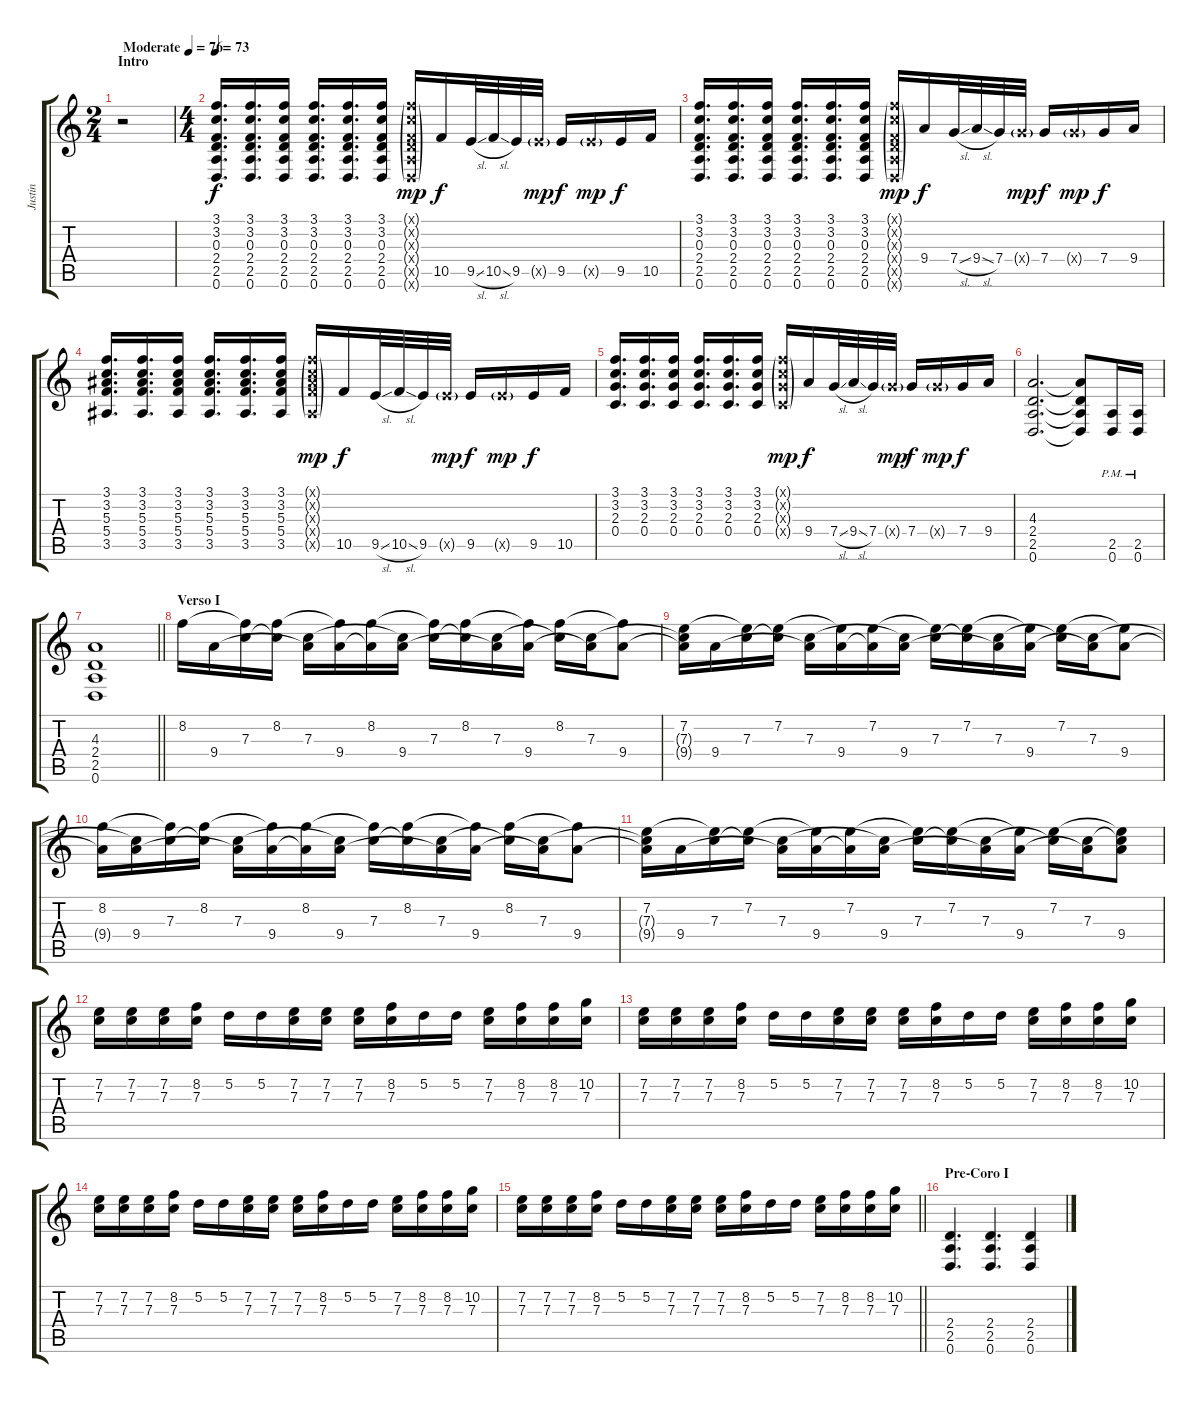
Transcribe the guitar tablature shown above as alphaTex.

\track ("Justin" "Justin") {instrument distortionguitar}
\staff {score tabs}
\tuning (D4 A3 F3 C3 G2 D2) {hide}
\ts (2 4)
\section ("" "Intro")
\tempo (76 "Moderate")
\clef g2
\ks c
r.2{dy f instrument distortionguitar} |
\ts (4 4)
\tempo 73
(3.1 3.2 0.3 2.4 2.5 0.6).16{d} (3.1 3.2 0.3 2.4 2.5 0.6).16{d} (3.1 3.2 0.3 2.4 2.5 0.6).16 (3.1 3.2 0.3 2.4 2.5 0.6).16{d} (3.1 3.2 0.3 2.4 2.5 0.6).16{d} (3.1 3.2 0.3 2.4 2.5 0.6).16 (3.1{g x} 3.2{g x} 0.3{g x} 2.4{g x} 2.5{g x} 0.6{g x}).16{dy mp} 10.5.16{dy f} 9.5{sl}.32 10.5{sl}.32 9.5.32 9.5{g x}.32{dy mp} 9.5.16{dy f} 9.5{g x}.16{dy mp} 9.5.16{dy f} 10.5.16 |
(3.1 3.2 0.3 2.4 2.5 0.6).16{d} (3.1 3.2 0.3 2.4 2.5 0.6).16{d} (3.1 3.2 0.3 2.4 2.5 0.6).16 (3.1 3.2 0.3 2.4 2.5 0.6).16{d} (3.1 3.2 0.3 2.4 2.5 0.6).16{d} (3.1 3.2 0.3 2.4 2.5 0.6).16 (3.1{g x} 3.2{g x} 0.3{g x} 2.4{g x} 2.5{g x} 0.6{g x}).16{dy mp} 9.4.16{dy f} 7.4{sl}.32 9.4{sl}.32 7.4.32 7.4{g x}.32{dy mp} 7.4.16{dy f} 7.4{g x}.16{dy mp} 7.4.16{dy f} 9.4.16 |
(3.1 3.2 5.3 5.4 3.5).16{d} (3.1 3.2 5.3 5.4 3.5).16{d} (3.1 3.2 5.3 5.4 3.5).16 (3.1 3.2 5.3 5.4 3.5).16{d} (3.1 3.2 5.3 5.4 3.5).16{d} (3.1 3.2 5.3 5.4 3.5).16 (3.1{g x} 3.2{g x} 5.3{g x} 5.4{g x} 3.5{g x}).16{dy mp} 10.5.16{dy f} 9.5{sl}.32 10.5{sl}.32 9.5.32 9.5{g x}.32{dy mp} 9.5.16{dy f} 9.5{g x}.16{dy mp} 9.5.16{dy f} 10.5.16 |
(3.1 3.2 2.3 0.4).16{d} (3.1 3.2 2.3 0.4).16{d} (3.1 3.2 2.3 0.4).16 (3.1 3.2 2.3 0.4).16{d} (3.1 3.2 2.3 0.4).16{d} (3.1 3.2 2.3 0.4).16 (3.1{g x} 3.2{g x} 2.3{g x} 0.4{g x}).16{dy mp} 9.4.16{dy f} 7.4{sl}.32 9.4{sl}.32 7.4.32 7.4{g x}.32{dy mp} 7.4.16{dy f} 7.4{g x}.16{dy mp} 7.4.16{dy f} 9.4.16 |
(4.3 2.4 2.5 0.6).2{d} (4.3{t} 2.4{t} 2.5{t} 0.6{t}).8 (2.5{pm} 0.6{pm}).16 (2.5{pm} 0.6{pm}).16 |
\barLineRight lightlight
(4.3 2.4 2.5 0.6).1 |
\section ("" "Verso I")
8.2.16{instrument electricguitarclean} 9.4.16 (8.2{t} 7.3).16 (8.2 7.3{t}).16 (7.3 9.4{t}).16 (8.2{t} 9.4).16 (8.2 9.4{t}).16 (7.3{t} 9.4).16 (8.2{t} 7.3).16 (8.2 7.3{t}).16 (7.3 9.4{t}).16 (8.2{t} 9.4).16 (8.2 7.3{t}).16 (7.3 9.4{t}).16 (8.2{t} 9.4).8 |
(7.2 7.3{t} 9.4{t}).16 9.4.16 (7.2{t} 7.3).16 (7.2 7.3{t}).16 (7.3 9.4{t}).16 (7.2{t} 9.4).16 (7.2 9.4{t}).16 (7.3{t} 9.4).16 (7.2{t} 7.3).16 (7.2 7.3{t}).16 (7.3 9.4{t}).16 (7.2{t} 9.4).16 (7.2 7.3{t}).16 (7.3 9.4{t}).16 (7.2{t} 9.4).8 |
(8.2 9.4{t}).16 (7.3{t} 9.4).16 (8.2{t} 7.3).16 (8.2 7.3{t}).16 (7.3 9.4{t}).16 (8.2{t} 9.4).16 (8.2 9.4{t}).16 (7.3{t} 9.4).16 (8.2{t} 7.3).16 (8.2 7.3{t}).16 (7.3 9.4{t}).16 (8.2{t} 9.4).16 (8.2 7.3{t}).16 (7.3 9.4{t}).16 (8.2{t} 9.4).8 |
(7.2 7.3{t} 9.4{t}).16 9.4.16 (7.2{t} 7.3).16 (7.2 7.3{t}).16 (7.3 9.4{t}).16 (7.2{t} 9.4).16 (7.2 9.4{t}).16 (7.3{t} 9.4).16 (7.2{t} 7.3).16 (7.2 7.3{t}).16 (7.3 9.4{t}).16 (7.2{t} 9.4).16 (7.2 7.3{t}).16 (7.3 9.4{t}).16 (7.2{t} 7.3{t} 9.4).8 |
(7.2 7.3).16{instrument distortionguitar} (7.2 7.3).16 (7.2 7.3).16 (8.2 7.3).16 5.2.16 5.2.16 (7.2 7.3).16 (7.2 7.3).16 (7.2 7.3).16 (8.2 7.3).16 5.2.16 5.2.16 (7.2 7.3).16 (8.2 7.3).16 (8.2 7.3).16 (10.2 7.3).16 |
(7.2 7.3).16 (7.2 7.3).16 (7.2 7.3).16 (8.2 7.3).16 5.2.16 5.2.16 (7.2 7.3).16 (7.2 7.3).16 (7.2 7.3).16 (8.2 7.3).16 5.2.16 5.2.16 (7.2 7.3).16 (8.2 7.3).16 (8.2 7.3).16 (10.2 7.3).16 |
(7.2 7.3).16 (7.2 7.3).16 (7.2 7.3).16 (8.2 7.3).16 5.2.16 5.2.16 (7.2 7.3).16 (7.2 7.3).16 (7.2 7.3).16 (8.2 7.3).16 5.2.16 5.2.16 (7.2 7.3).16 (8.2 7.3).16 (8.2 7.3).16 (10.2 7.3).16 |
\barLineRight lightlight
(7.2 7.3).16 (7.2 7.3).16 (7.2 7.3).16 (8.2 7.3).16 5.2.16 5.2.16 (7.2 7.3).16 (7.2 7.3).16 (7.2 7.3).16 (8.2 7.3).16 5.2.16 5.2.16 (7.2 7.3).16 (8.2 7.3).16 (8.2 7.3).16 (10.2 7.3).16 |
\section ("" "Pre-Coro I")
(2.4 2.5 0.6).4{d} (2.4 2.5 0.6).4{d} (2.4 2.5 0.6).4
